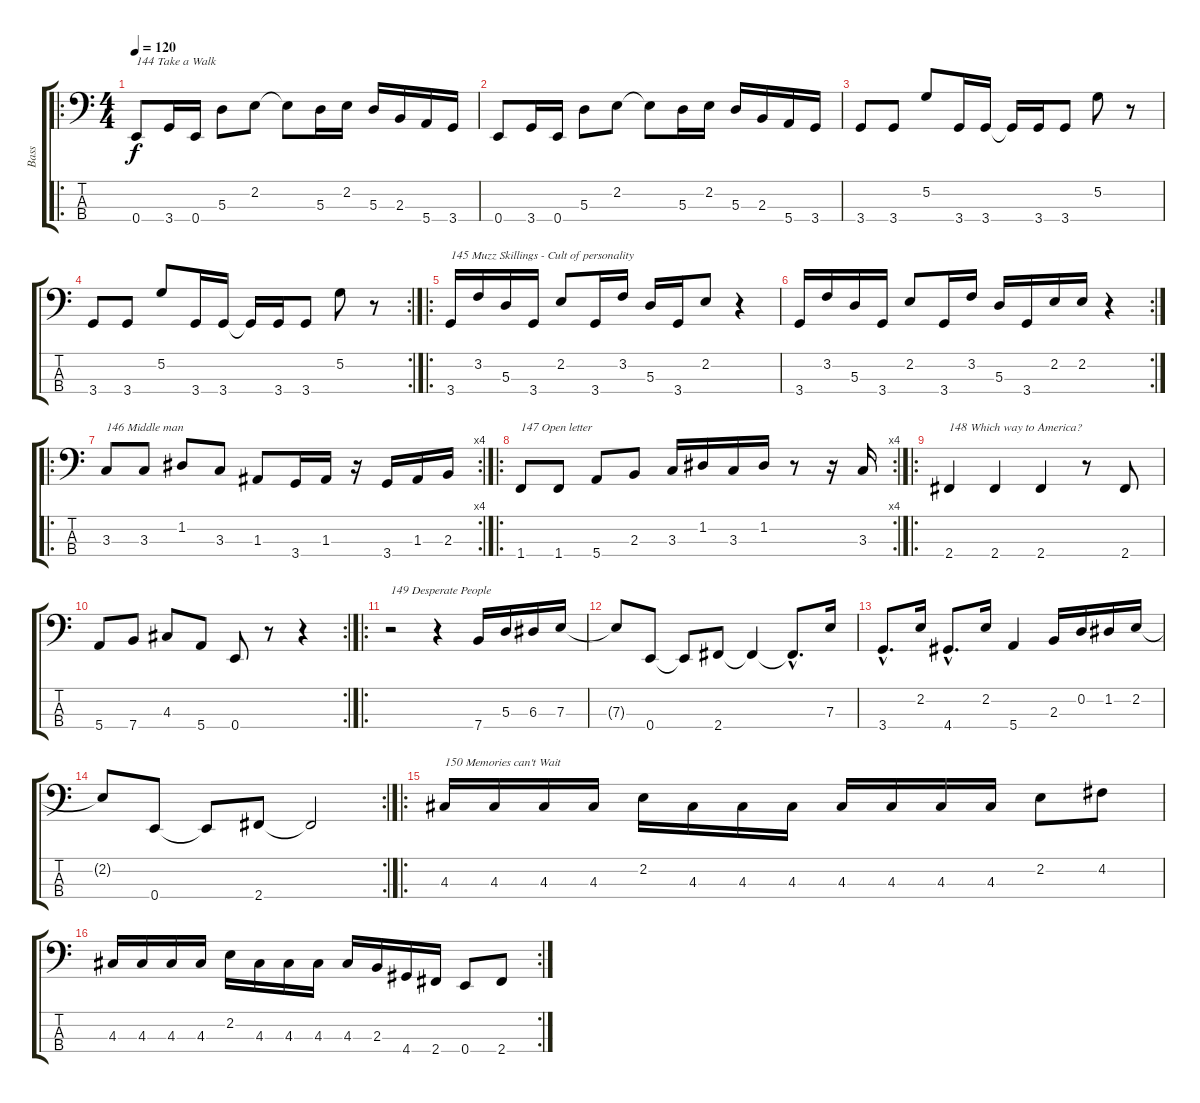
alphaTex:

\track ("Bass" "Bass") {instrument electricbassfinger}
\staff {score tabs}
\tuning (G2 D2 A1 E1) {hide}
\ro
\ts (4 4)
\tempo 120
\clef f4
\ks c
0.4.8{txt "144 Take a Walk" dy f} 3.4.16 0.4.16 5.3.8 2.2.8 2.2{t}.8 5.3.16 2.2.16 5.3.16 2.3.16 5.4.16 3.4.16 |
0.4.8 3.4.16 0.4.16 5.3.8 2.2.8 2.2{t}.8 5.3.16 2.2.16 5.3.16 2.3.16 5.4.16 3.4.16 |
3.4.8 3.4.8 5.2.8 3.4.16 3.4.16 3.4{t}.16 3.4.16 3.4.8 5.2.8 r.8 |
\rc 2
3.4.8 3.4.8 5.2.8 3.4.16 3.4.16 3.4{t}.16 3.4.16 3.4.8 5.2.8 r.8 |
\ro
3.4.16{txt "145 Muzz Skillings - Cult of personality"} 3.2.16 5.3.16 3.4.16 2.2.8 3.4.16 3.2.16 5.3.16 3.4.16 2.2.8 r.4 |
\rc 2
3.4.16 3.2.16 5.3.16 3.4.16 2.2.8 3.4.16 3.2.16 5.3.16 3.4.16 2.2.16 2.2.16 r.4 |
\ro
\rc 4
3.3.8{txt "146 Middle man"} 3.3.8 1.2.8 3.3.8 1.3.8 3.4.16 1.3.16 r.16 3.4.16 1.3.16 2.3.16 |
\ro
\rc 4
1.4.8{txt "147 Open letter"} 1.4.8 5.4.8 2.3.8 3.3.16 1.2.16 3.3.16 1.2.16 r.8 r.16 3.3.16 |
\ro
2.4.4{txt "148 Which way to America?"} 2.4.4 2.4.4 r.8 2.4.8 |
\rc 2
5.4.8 7.4.8 4.3.8 5.4.8 0.4.8 r.8 r.4 |
\ro
r.2{txt "149 Desperate People"} r.4 7.4.16 5.3.16 6.3.16 7.3.16 |
7.3{t}.8 0.4.8 0.4{t}.8 2.4.8 2.4{t}.4 2.4{hac t}.8{d} 7.3.16 |
3.4{hac}.8{d} 2.2.16 4.4{hac}.8{d} 2.2.16 5.4.4 2.3.16 0.2.16 1.2.16 2.2.16 |
\rc 2
2.2{t}.8 0.4.8 0.4{t}.8 2.4.8 2.4{t}.2 |
\ro
4.3.16{txt "150 Memories can't Wait"} 4.3.16 4.3.16 4.3.16 2.2.16 4.3.16 4.3.16 4.3.16 4.3.16 4.3.16 4.3.16 4.3.16 2.2.8 4.2.8 |
\rc 2
4.3.16 4.3.16 4.3.16 4.3.16 2.2.16 4.3.16 4.3.16 4.3.16 4.3.16 2.3.16 4.4.16 2.4.16 0.4.8 2.4.8
